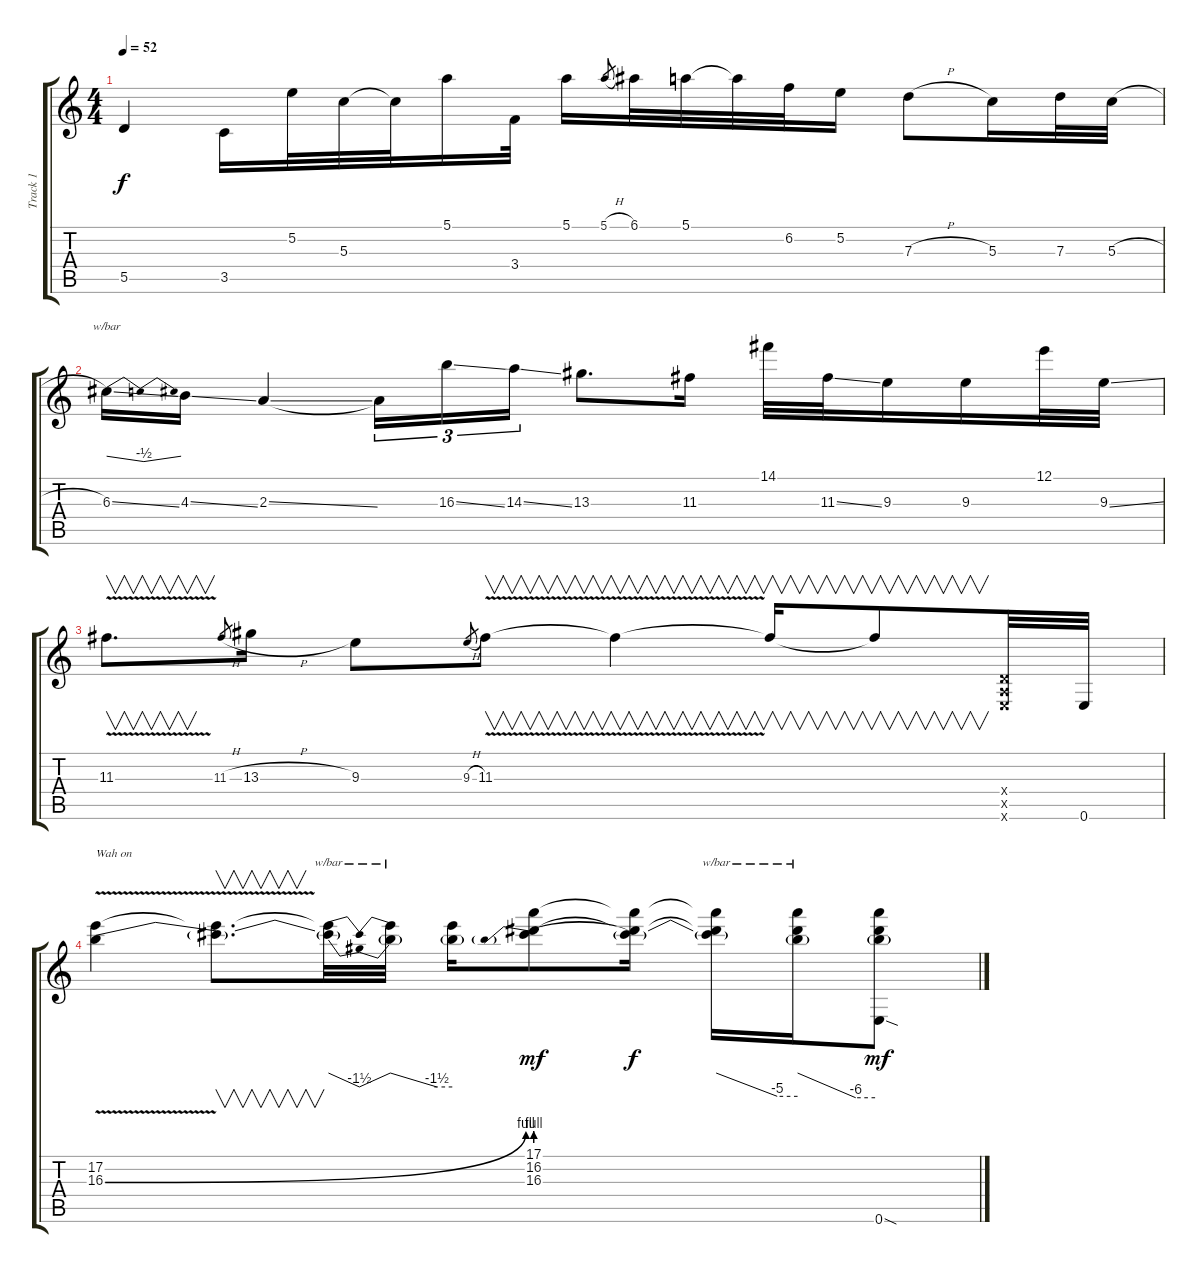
\track ("Track 1" "Track 1") {instrument overdrivenguitar}
\staff {score tabs}
\tuning (E4 B3 G3 D3 A2 E2) {hide}
\ts (4 4)
\tempo 52
\clef g2
\ks c
5.5.4{dy f} 3.5.16 5.2.32 5.3.32 5.3{t}.32 5.1.16 3.4.32 5.1.16 5.1{h}.8{gr} 6.1.32 5.1.32 5.1{t}.32 6.2.32 5.2.16 7.3{h}.8 5.3.16 7.3.32 5.3{h}.32 |
6.3{ss}.16{tbe (dip default 0 0 30 -2 60 0)} 4.3{ss}.16 2.3{ss}.4 2.3{t}.16{tu (3 2)} 16.3{ss}.16{tu (3 2)} 14.3{ss}.16{tu (3 2)} 13.3.8{d} 11.3.16 14.1.32 11.3{ss}.32 9.3.16 9.3.16 12.1.32 9.3{ss}.32 |
11.3{v}.8{v d} 11.3{h}.8{gr} 13.3{h}.16 9.3.8 9.3{h}.8{gr} 11.3{v}.8{v} 11.3{t}.4{v} 11.3{t}.16{v} 11.3{t}.8{v} (0.4{x} 0.5{x} 0.6{x}).32 0.6.32 |
(17.2 16.3{be (bend 0 0 60 4) v}).4{txt "Wah on"} (17.2{t} 16.3{t}).8{v d} (17.2{t} 16.3{t}).32{tbe (dip default 0 0 30 -6 60 0)} (17.2{t} 16.3{t}).32{tbe (custom default 0 0 45 -6 60 -6)} (17.2{t} 16.3{t}).16 (17.1 16.2 16.3{be (prebend 0 4 60 4)}).8{dy mf} (17.1{t} 16.2{t} 16.3{t}).16{dy f} (17.1{t} 16.2{t} 16.3{t}).16{tbe (custom default 0 0 45 -20 60 -20)} (17.1{t} 16.2{t} 16.3{t}).16{tbe (custom default 0 0 45 -24 60 -24)} (17.1{t} 16.2{t} 16.3{t} 0.6{sod}).8{dy mf}
